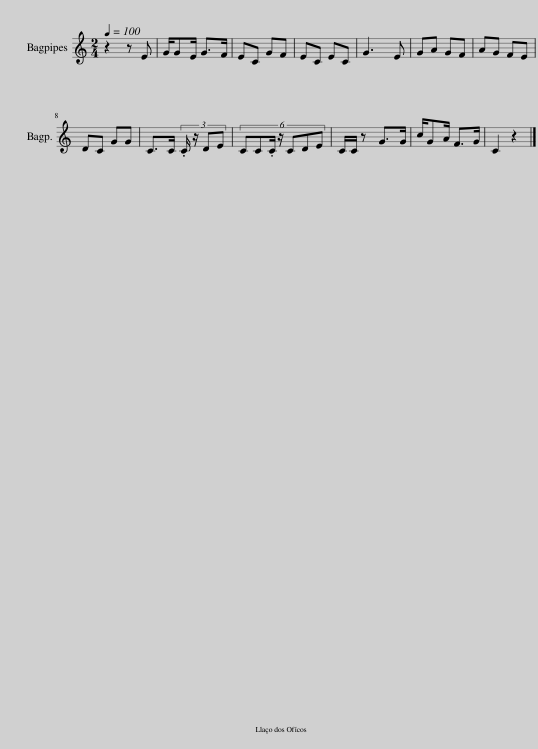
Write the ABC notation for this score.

X:1
L:1/8
Q:1/4=100
M:2/4
I:linebreak $
K:C
V:1 treble
V:1
 z2 z E | G/GE/ G>F | EC GF | EC EC | G3 E | %5
 GA GF | AG FE |$ DC GG | C>C (3:2:4.C/ z/ DE | (6:4:7CC.C/ z/ CDE | %10
 C/C/ z G>G | c/GA/ F>G | C2 z2 |] %13
